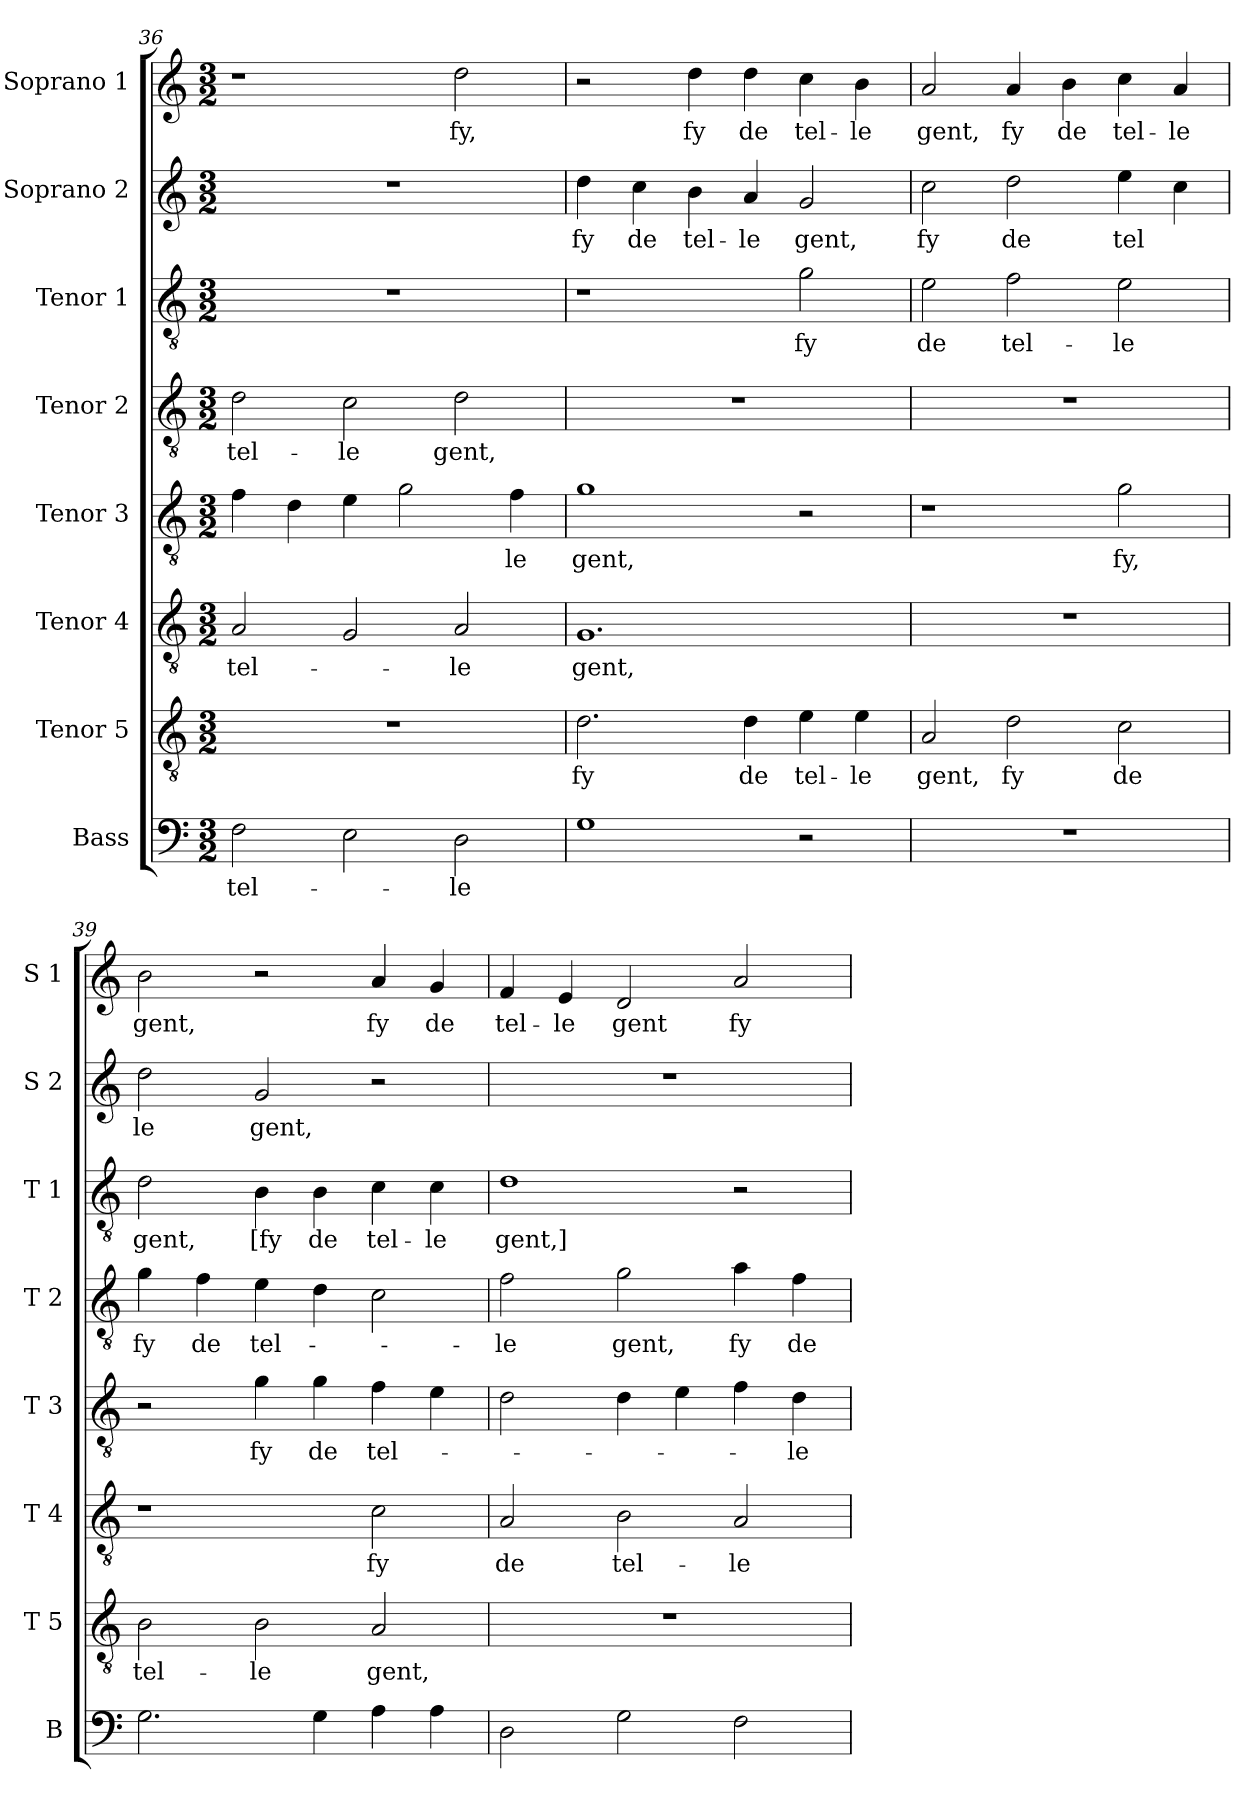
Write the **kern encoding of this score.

**kern	**text	**kern	**text	**kern	**text	**kern	**text	**kern	**text	**kern	**text	**kern	**text	**kern	**text
*part8	*part8	*part7	*part7	*part6	*part6	*part5	*part5	*part4	*part4	*part3	*part3	*part2	*part2	*part1	*part1
*staff8	*staff8	*staff7	*staff7	*staff6	*staff6	*staff5	*staff5	*staff4	*staff4	*staff3	*staff3	*staff2	*staff2	*staff1	*staff1
*I"Bass	*	*I"Tenor 5	*	*I"Tenor 4	*	*I"Tenor 3	*	*I"Tenor 2	*	*I"Tenor 1	*	*I"Soprano 2	*	*I"Soprano 1	*
*I'B	*	*I'T 5	*	*I'T 4	*	*I'T 3	*	*I'T 2	*	*I'T 1	*	*I'S 2	*	*I'S 1	*
!!LO:PB:g=z
*clefF4	*	*clefGv2	*	*clefGv2	*	*clefGv2	*	*clefGv2	*	*clefGv2	*	*clefG2	*	*clefG2	*
*k[]	*	*k[]	*	*k[]	*	*k[]	*	*k[]	*	*k[]	*	*k[]	*	*k[]	*
*C:	*	*C:	*	*C:	*	*C:	*	*C:	*	*C:	*	*C:	*	*C:	*
*M3/2	*	*M3/2	*	*M3/2	*	*M3/2	*	*M3/2	*	*M3/2	*	*M3/2	*	*M3/2	*
=36	=36	=36	=36	=36	=36	=36	=36	=36	=36	=36	=36	=36	=36	=36	=36
2F\	tel-	1.r	.	2A/	tel-	4f\	.	2d\	tel-	1.r	.	1.r	.	1r	.
.	.	.	.	.	.	4d\	.	.	.	.	.	.	.	.	.
2E\	.	.	.	2G/	.	4e\	.	2c\	-le	.	.	.	.	.	.
.	.	.	.	.	.	2g\	.	.	.	.	.	.	.	.	.
2D\	-le	.	.	2A/	-le	.	.	2d\	gent,	.	.	.	.	2dd\	fy,
.	.	.	.	.	.	4f\	-le	.	.	.	.	.	.	.	.
=37	=37	=37	=37	=37	=37	=37	=37	=37	=37	=37	=37	=37	=37	=37	=37
1G	.	2.d\	fy	1.G	gent,	1g	gent,	1.r	.	1r	.	4dd\	fy	2r	.
.	.	.	.	.	.	.	.	.	.	.	.	4cc\	de	.	.
.	.	.	.	.	.	.	.	.	.	.	.	4b\	tel-	4dd\	fy
.	.	4d\	de	.	.	.	.	.	.	.	.	4a/	-le	4dd\	de
2r	.	4e\	tel-	.	.	2r	.	.	.	2g\	fy	2g/	gent,	4cc\	tel-
.	.	4e\	-le	.	.	.	.	.	.	.	.	.	.	4b\	-le
=38	=38	=38	=38	=38	=38	=38	=38	=38	=38	=38	=38	=38	=38	=38	=38
1.r	.	2A/	gent,	1.r	.	1r	.	1.r	.	2e\	de	2cc\	fy	2a/	gent,
.	.	2d\	fy	.	.	.	.	.	.	2f\	tel-	2dd\	de	4a/	fy
.	.	.	.	.	.	.	.	.	.	.	.	.	.	4b\	de
.	.	2c\	de	.	.	2g\	fy,	.	.	2e\	-le	4ee\	tel	4cc\	tel-
.	.	.	.	.	.	.	.	.	.	.	.	4cc\	.	4a/	-le
=39	=39	=39	=39	=39	=39	=39	=39	=39	=39	=39	=39	=39	=39	=39	=39
2.G\	.	2B\	tel-	1r	.	2r	.	4g\	fy	2d\	gent,	2dd\	le	2b\	gent,
.	.	.	.	.	.	.	.	4f\	de	.	.	.	.	.	.
.	.	2B\	-le	.	.	4g\	fy	4e\	tel-	4B\	[fy	2g/	gent,	2r	.
4G\	.	.	.	.	.	4g\	de	4d\	.	4B\	de	.	.	.	.
4A\	.	2A/	gent,	2c\	fy	4f\	tel-	2c\	.	4c\	tel-	2r	.	4a/	fy
4A\	.	.	.	.	.	4e\	.	.	.	4c\	-le	.	.	4g/	de
=40	=40	=40	=40	=40	=40	=40	=40	=40	=40	=40	=40	=40	=40	=40	=40
2D\	.	1.r	.	2A/	de	2d\	.	2f\	-le	1d	gent,]	1.r	.	4f/	tel-
.	.	.	.	.	.	.	.	.	.	.	.	.	.	4e/	-le
2G\	.	.	.	2B\	tel-	4d\	.	2g\	gent,	.	.	.	.	2d/	gent
.	.	.	.	.	.	4e\	.	.	.	.	.	.	.	.	.
2F\	.	.	.	2A/	-le	4f\	.	4a\	fy	2r	.	.	.	2a/	fy
.	.	.	.	.	.	4d\	-le	4f\	de	.	.	.	.	.	.
=	=	=	=	=	=	=	=	=	=	=	=	=	=	=	=
*-	*-	*-	*-	*-	*-	*-	*-	*-	*-	*-	*-	*-	*-	*-	*-
